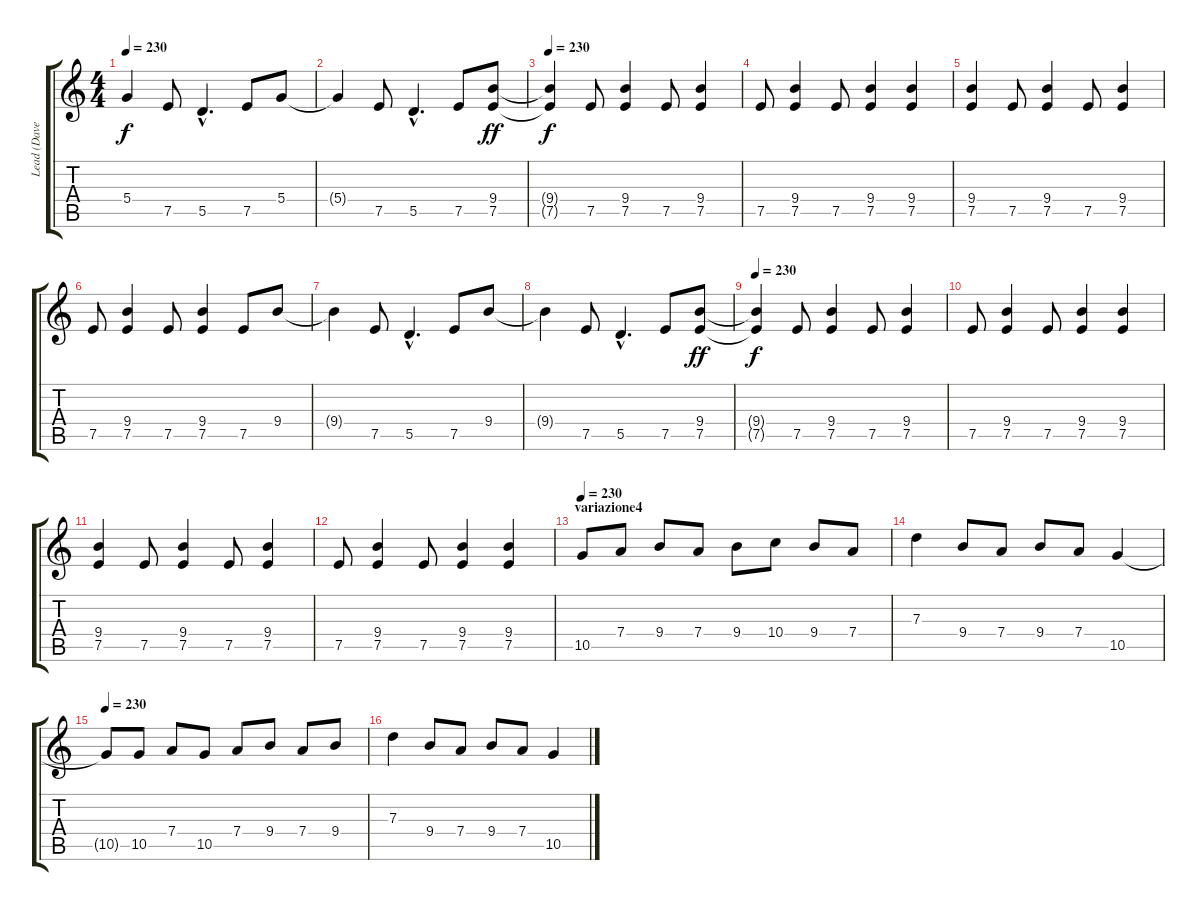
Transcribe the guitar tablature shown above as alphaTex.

\track ("Lead (Dave)" "Lead (Dave") {instrument distortionguitar}
\staff {score tabs}
\tuning (E4 B3 G3 D3 A2 E2) {hide}
\ts (4 4)
\tempo 230
\clef g2
\ks c
5.4{t}.4{dy f} 7.5.8 5.5{hac}.4{d} 7.5.8 5.4.8 |
5.4{t}.4 7.5.8 5.5{hac}.4{d} 7.5.8 (9.4 7.5).8{dy ff} |
\tempo 230
(9.4{t} 7.5{t}).4{dy f} 7.5.8 (9.4 7.5).4 7.5.8 (9.4 7.5).4 |
7.5.8 (9.4 7.5).4 7.5.8 (9.4 7.5).4 (9.4 7.5).4 |
(9.4 7.5).4 7.5.8 (9.4 7.5).4 7.5.8 (9.4 7.5).4 |
7.5.8 (9.4 7.5).4 7.5.8 (9.4 7.5).4 7.5.8 9.4.8 |
9.4{t}.4 7.5.8 5.5{hac}.4{d} 7.5.8 9.4.8 |
9.4{t}.4 7.5.8 5.5{hac}.4{d} 7.5.8 (9.4 7.5).8{dy ff} |
\tempo 230
(9.4{t} 7.5{t}).4{dy f} 7.5.8 (9.4 7.5).4 7.5.8 (9.4 7.5).4 |
7.5.8 (9.4 7.5).4 7.5.8 (9.4 7.5).4 (9.4 7.5).4 |
(9.4 7.5).4 7.5.8 (9.4 7.5).4 7.5.8 (9.4 7.5).4 |
7.5.8 (9.4 7.5).4 7.5.8 (9.4 7.5).4 (9.4 7.5).4 |
\section ("" "variazione4")
\tempo 230
10.5.8 7.4.8 9.4.8 7.4.8 9.4.8 10.4.8 9.4.8 7.4.8 |
7.3.4 9.4.8 7.4.8 9.4.8 7.4.8 10.5.4 |
\tempo 230
10.5{t}.8 10.5.8 7.4.8 10.5.8 7.4.8 9.4.8 7.4.8 9.4.8 |
7.3.4 9.4.8 7.4.8 9.4.8 7.4.8 10.5.4
